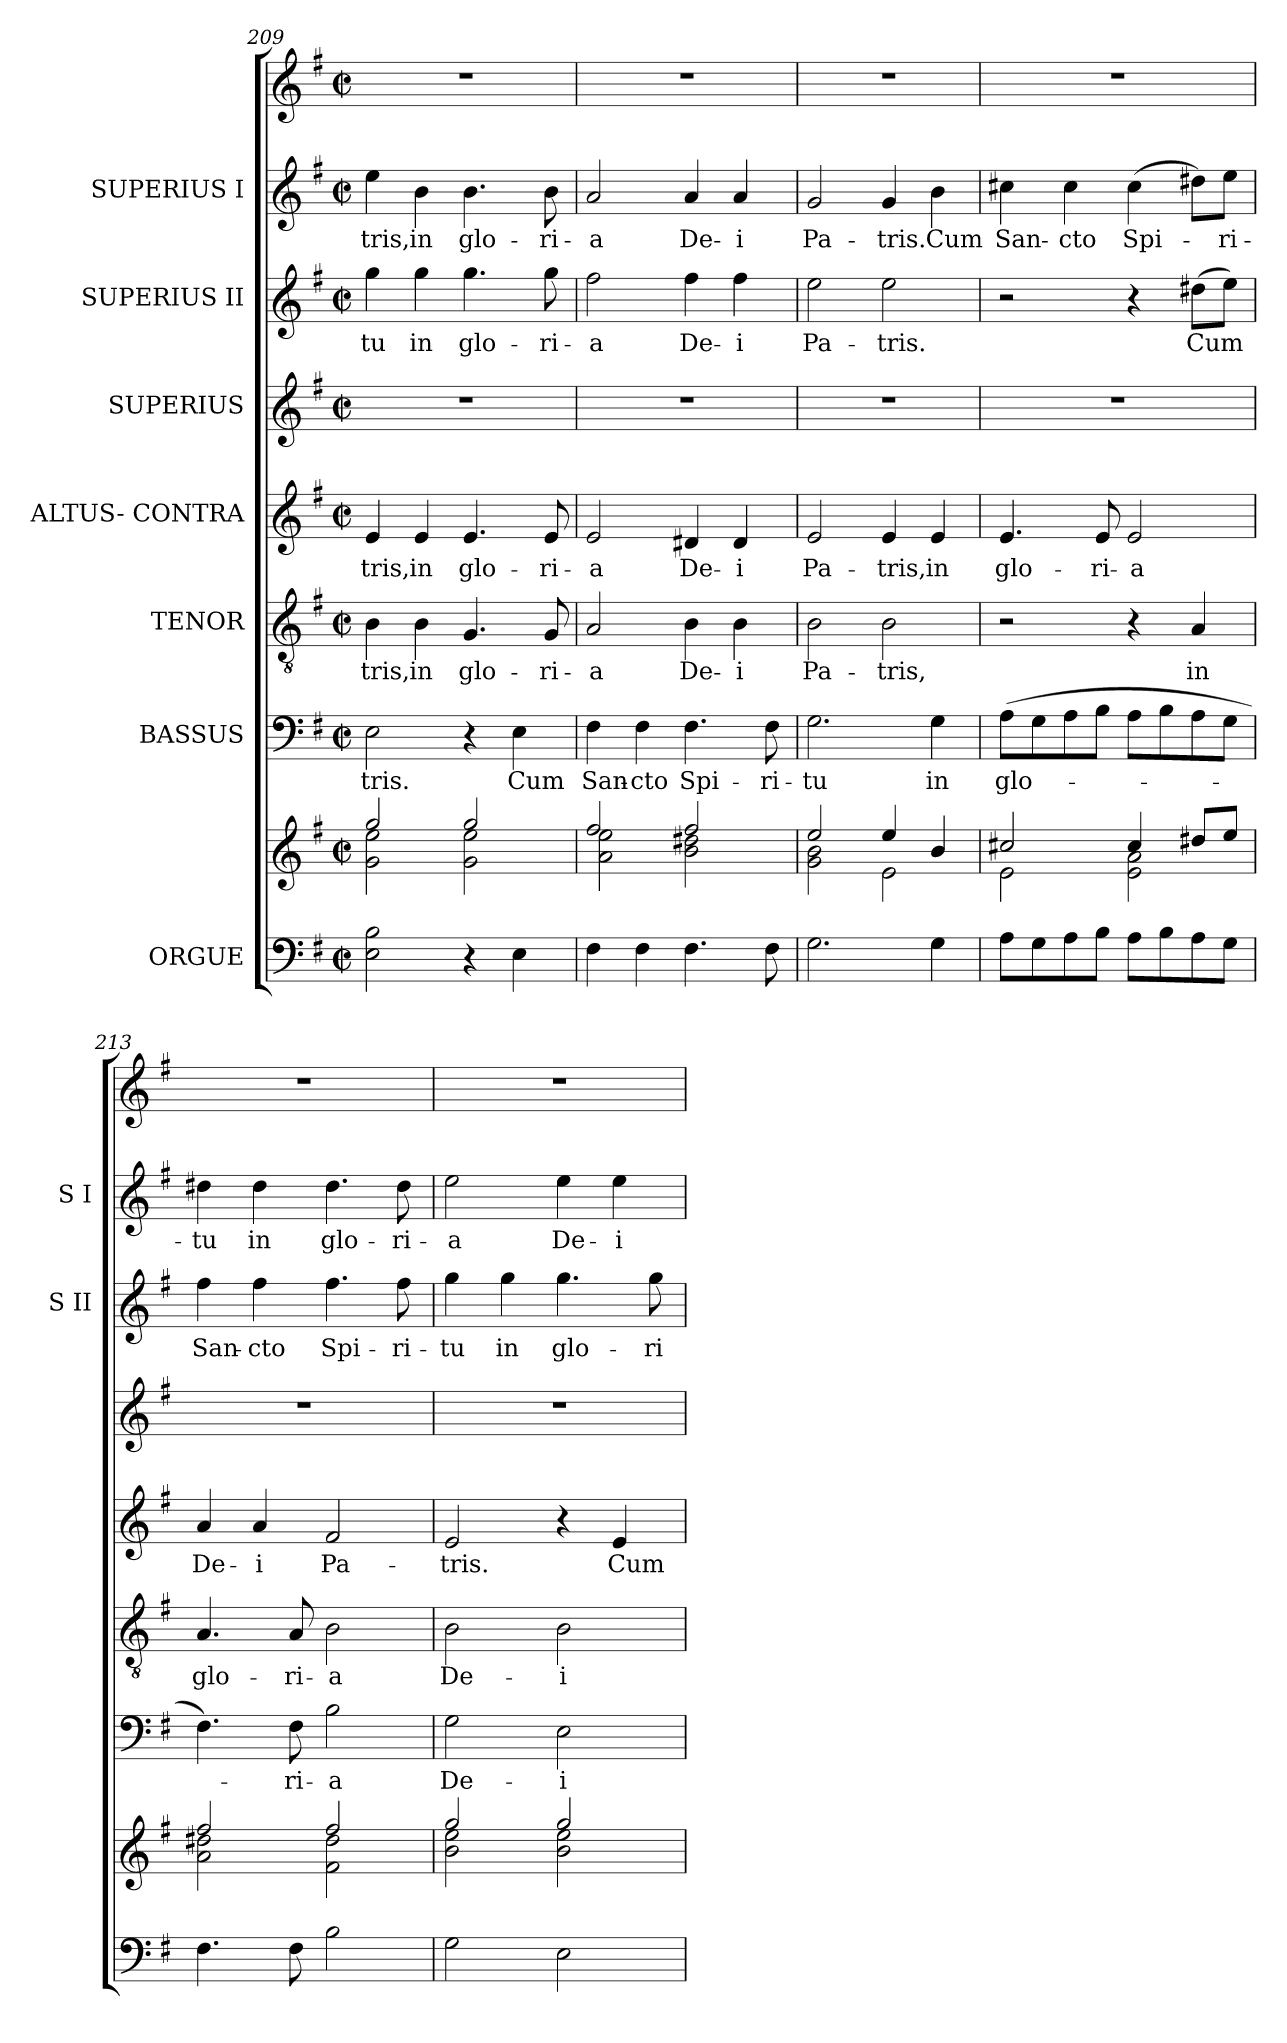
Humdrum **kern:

**kern	**kern	**kern	**text	**kern	**text	**kern	**text	**kern	**kern	**text	**kern	**text	**kern
*part8	*part8	*part7	*part7	*part6	*part6	*part5	*part5	*part4	*part3	*part3	*part2	*part2	*part1
*staff9	*staff8	*staff7	*staff7	*staff6	*staff6	*staff5	*staff5	*staff4	*staff3	*staff3	*staff2	*staff2	*staff1
*I"ORGUE	*	*I"BASSUS	*	*I"TENOR	*	*I"ALTUS- CONTRA	*	*I"SUPERIUS	*I"SUPERIUS II	*	*I"SUPERIUS I	*	*
*	*	*	*	*	*	*	*	*	*I'S II	*	*I'S I	*	*
*clefF4	*clefG2	*clefF4	*	*clefGv2	*	*clefG2	*	*clefG2	*clefG2	*	*clefG2	*	*clefG2
*k[f#]	*k[f#]	*k[f#]	*	*k[f#]	*	*k[f#]	*	*k[f#]	*k[f#]	*	*k[f#]	*	*k[f#]
*e:	*e:	*e:	*	*e:	*	*e:	*	*e:	*e:	*	*e:	*	*e:
*M2/2	*M2/2	*M2/2	*	*M2/2	*	*M2/2	*	*M2/2	*M2/2	*	*M2/2	*	*M2/2
*met(c|)	*met(c|)	*met(c|)	*	*met(c|)	*	*met(c|)	*	*met(c|)	*met(c|)	*	*met(c|)	*	*met(c|)
=209	=209	=209	=209	=209	=209	=209	=209	=209	=209	=209	=209	=209	=209
*	*^	*	*	*	*	*	*	*	*	*	*	*	*
!	!	!	!	!LO:LY:b	!	!LO:LY:b	!	!LO:LY:b	!	!	!LO:LY:b	!	!LO:LY:b	!
2E\ 2B\	2gg/	2g\ 2ee\	2E\	-tris.	4B\	-tris,	4e/	-tris,	1r	4gg\	-tu	4ee\	-tris,	1r
!	!	!	!	!	!	!LO:LY:b	!	!LO:LY:b	!	!	!LO:LY:b	!	!LO:LY:b	!
.	.	.	.	.	4B\	in	4e/	in	.	4gg\	in	4b\	in	.
!	!	!	!	!	!	!LO:LY:b	!	!LO:LY:b	!	!	!LO:LY:b	!	!LO:LY:b	!
4r	2gg/	2g\ 2ee\	4r	.	4.G/	glo-	4.e/	glo-	.	4.gg\	glo-	4.b\	glo-	.
!	!	!	!	!LO:LY:b	!	!	!	!	!	!	!	!	!	!
4E\	.	.	4E\	Cum	.	.	.	.	.	.	.	.	.	.
!	!	!	!	!	!	!LO:LY:b	!	!LO:LY:b	!	!	!LO:LY:b	!	!LO:LY:b	!
.	.	.	.	.	8G/	-ri-	8e/	-ri-	.	8gg\	-ri-	8b\	-ri-	.
!!LO:PB:g=z
=210	=210	=210	=210	=210	=210	=210	=210	=210	=210	=210	=210	=210	=210	=210
!	!	!	!	!LO:LY:b	!	!LO:LY:b	!	!LO:LY:b	!	!	!LO:LY:b	!	!LO:LY:b	!
4F#\	2ff#/	2a\ 2ee\	4F#\	San-	2A/	-a	2e/	-a	1r	2ff#\	-a	2a/	-a	1r
!	!	!	!	!LO:LY:b	!	!	!	!	!	!	!	!	!	!
4F#\	.	.	4F#\	-cto	.	.	.	.	.	.	.	.	.	.
!	!	!	!	!LO:LY:b	!	!LO:LY:b	!	!LO:LY:b	!	!	!LO:LY:b	!	!LO:LY:b	!
4.F#\	2ff#/	2b\ 2dd#X\	4.F#\	Spi-	4B\	De-	4d#X/	De-	.	4ff#\	De-	4a/	De-	.
!	!	!	!	!	!	!LO:LY:b	!	!LO:LY:b	!	!	!LO:LY:b	!	!LO:LY:b	!
.	.	.	.	.	4B\	-i	4d#/	-i	.	4ff#\	-i	4a/	-i	.
!	!	!	!	!LO:LY:b	!	!	!	!	!	!	!	!	!	!
8F#\	.	.	8F#\	-ri-	.	.	.	.	.	.	.	.	.	.
=211	=211	=211	=211	=211	=211	=211	=211	=211	=211	=211	=211	=211	=211	=211
!	!	!	!	!LO:LY:b	!	!LO:LY:b	!	!LO:LY:b	!	!	!LO:LY:b	!	!LO:LY:b	!
2.G\	2ee/	2g\ 2b\	2.G\	-tu	2B\	Pa-	2e/	Pa-	1r	2ee\	Pa-	2g/	Pa-	1r
!	!	!	!	!	!	!LO:LY:b	!	!LO:LY:b	!	!	!LO:LY:b	!	!LO:LY:b	!
.	4ee/	2e\	.	.	2B\	-tris,	4e/	-tris,	.	2ee\	-tris.	4g/	-tris.	.
!	!	!	!	!LO:LY:b	!	!	!	!LO:LY:b	!	!	!	!	!LO:LY:b	!
4G\	4b/	.	4G\	in	.	.	4e/	in	.	.	.	4b\	Cum	.
=212	=212	=212	=212	=212	=212	=212	=212	=212	=212	=212	=212	=212	=212	=212
!	!	!	!	!LO:LY:b	!	!	!	!LO:LY:b	!	!	!	!	!LO:LY:b	!
8A\L	2cc#X/	2e\	(>8A\L	glo-	2r	.	4.e/	glo-	1r	2r	.	4cc#X\	San-	1r
8G\	.	.	8G\	.	.	.	.	.	.	.	.	.	.	.
!	!	!	!	!	!	!	!	!	!	!	!	!	!LO:LY:b	!
8A\	.	.	8A\	.	.	.	.	.	.	.	.	4cc#\	-cto	.
!	!	!	!	!	!	!	!	!LO:LY:b	!	!	!	!	!	!
8B\J	.	.	8B\J	.	.	.	8e/	-ri-	.	.	.	.	.	.
!	!	!	!	!	!	!	!	!LO:LY:b	!	!	!	!	!LO:LY:b	!
8A\L	4cc#/	2e\ 2a\	8A\L	.	4r	.	2e/	-a	.	4r	.	(>4cc#\	Spi-	.
8B\	.	.	8B\	.	.	.	.	.	.	.	.	.	.	.
!	!	!	!	!	!	!LO:LY:b	!	!	!	!	!LO:LY:b	!	!	!
8A\	8dd#X/L	.	8A\	.	4A/	in	.	.	.	(>8dd#X\L	Cum	8dd#X\L)	.	.
!	!	!	!	!	!	!	!	!	!	!	!	!	!LO:LY:b	!
8G\J	8ee/J	.	8G\J	.	.	.	.	.	.	8ee\J)	.	8ee\J	-ri-	.
=213	=213	=213	=213	=213	=213	=213	=213	=213	=213	=213	=213	=213	=213	=213
!	!	!	!	!	!	!LO:LY:b	!	!LO:LY:b	!	!	!LO:LY:b	!	!LO:LY:b	!
4.F#\	2ff#/	2a\ 2dd#X\	4.F#\)	.	4.A/	glo-	4a/	De-	1r	4ff#\	San-	4dd#X\	-tu	1r
!	!	!	!	!	!	!	!	!LO:LY:b	!	!	!LO:LY:b	!	!LO:LY:b	!
.	.	.	.	.	.	.	4a/	-i	.	4ff#\	-cto	4dd#\	in	.
!	!	!	!	!LO:LY:b	!	!LO:LY:b	!	!	!	!	!	!	!	!
8F#\	.	.	8F#\	-ri-	8A/	-ri-	.	.	.	.	.	.	.	.
!	!	!	!	!LO:LY:b	!	!LO:LY:b	!	!LO:LY:b	!	!	!LO:LY:b	!	!LO:LY:b	!
2B\	2ff#/	2f#\ 2dd#\	2B\	-a	2B\	-a	2f#/	Pa-	.	4.ff#\	Spi-	4.dd#\	glo-	.
!	!	!	!	!	!	!	!	!	!	!	!LO:LY:b	!	!LO:LY:b	!
.	.	.	.	.	.	.	.	.	.	8ff#\	-ri-	8dd#\	-ri-	.
=214	=214	=214	=214	=214	=214	=214	=214	=214	=214	=214	=214	=214	=214	=214
!	!	!	!	!LO:LY:b	!	!LO:LY:b	!	!LO:LY:b	!	!	!LO:LY:b	!	!LO:LY:b	!
2G\	2gg/	2b\ 2ee\	2G\	De-	2B\	De-	2e/	-tris.	1r	4gg\	-tu	2ee\	-a	1r
!	!	!	!	!	!	!	!	!	!	!	!LO:LY:b	!	!	!
.	.	.	.	.	.	.	.	.	.	4gg\	in	.	.	.
!	!	!	!	!LO:LY:b	!	!LO:LY:b	!	!	!	!	!LO:LY:b	!	!LO:LY:b	!
2E\	2gg/	2b\ 2ee\	2E\	-i	2B\	-i	4r	.	.	4.gg\	glo-	4ee\	De-	.
!	!	!	!	!	!	!	!	!LO:LY:b	!	!	!	!	!LO:LY:b	!
.	.	.	.	.	.	.	4e/	Cum	.	.	.	4ee\	-i	.
!	!	!	!	!	!	!	!	!	!	!	!LO:LY:b	!	!	!
.	.	.	.	.	.	.	.	.	.	8gg\	-ri-	.	.	.
*	*v	*v	*	*	*	*	*	*	*	*	*	*	*	*
=	=	=	=	=	=	=	=	=	=	=	=	=	=
*-	*-	*-	*-	*-	*-	*-	*-	*-	*-	*-	*-	*-	*-
